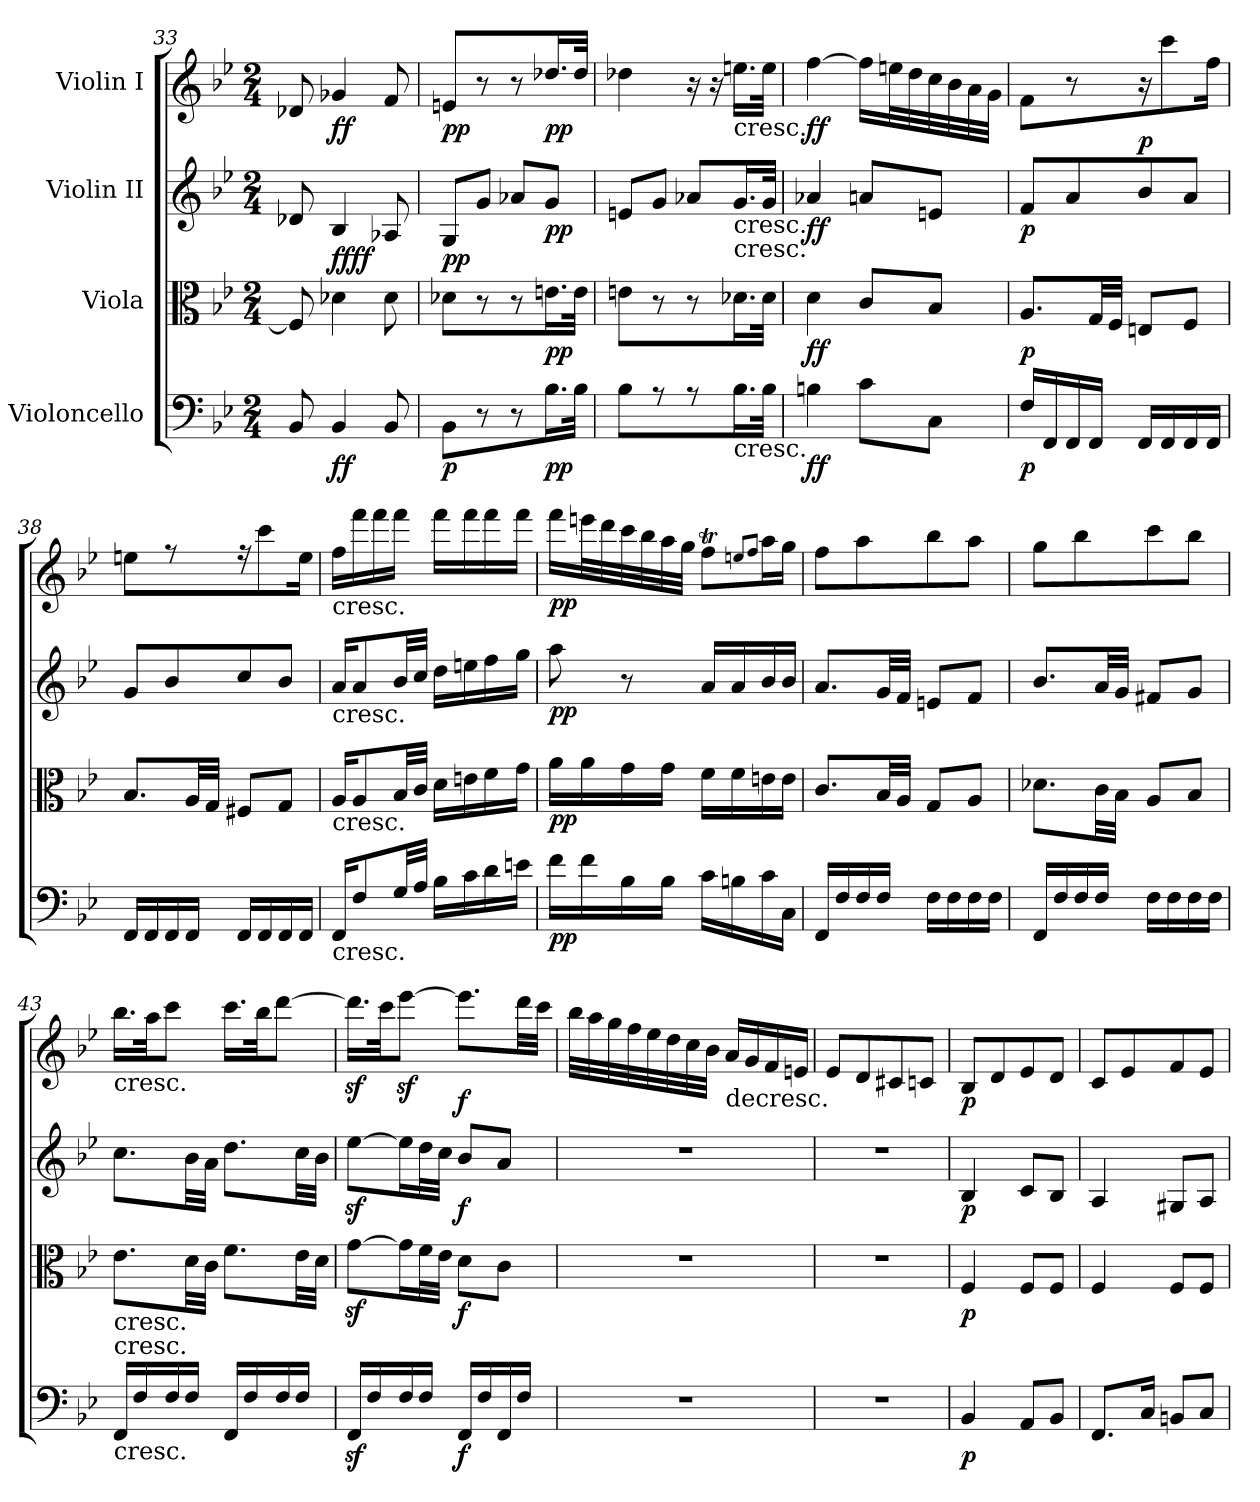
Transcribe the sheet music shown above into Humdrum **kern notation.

**kern	**dynam	**kern	**dynam	**kern	**dynam	**kern	**dynam
*part4	*part4	*part3	*part3	*part2	*part2	*part1	*part1
*staff4	*staff4	*staff3	*staff3	*staff2	*staff2	*staff1	*staff1
*I"Violoncello	*	*I"Viola	*	*I"Violin II	*	*I"Violin I	*
*clefF4	*	*clefC3	*	*clefG2	*	*clefG2	*
*k[b-e-]	*	*k[b-e-]	*	*k[b-e-]	*	*k[b-e-]	*
*M2/4	*	*M2/4	*	*M2/4	*	*M2/4	*
=33	=33	=33	=33	=33	=33	=33	=33
8BB-/	.	8F/]	.	8d-X/	.	8d-X/	.
!	!LO:DY:b	!	!LO:DY:b	!	!	!	!
!	!	!	!LO:DY:n=1:a	!	!	!	!LO:DY:b
4BB-/	ff	4d-X\	ff ff	4B-/	.	4g-X/	ff
8BB-/	.	8d-\	.	8A-X/	.	8f/	.
=34	=34	=34	=34	=34	=34	=34	=34
!	!LO:DY:b	!	!LO:DY:a	!	!	!	!
!	!	!	!LO:DY:n=1:b	!	!	!	!LO:DY:b
!	!	!	!	!	!	!	!LO:DY:n=1:b
8BB-\L	p	8d-X\L	p p	8G/L	.	8en/L	p p
8r	.	8r	.	8g/J	.	8r	.
8r	.	8r	.	8a-X/L	.	8r	.
!	!LO:DY:b	!	!LO:DY:n=2:b	!	!LO:DY:b	!	!LO:DY:n=2:b
16.B-\L	pp	16.en\L	pp	8g/J	pp	16.dd-X/L	pp
32B-\JJk	.	32e\JJk	.	.	.	32dd-/JJk	.
=35	=35	=35	=35	=35	=35	=35	=35
8B-\L	.	8en\L	.	8en/L	.	4dd-X\	.
8r	.	8r	.	8g/J	.	.	.
8r	.	8r	.	8a-X/L	.	16r	.
.	.	.	.	.	.	16r	.
!	!	!	!	!	!	!LO:TX:b:t=cresc.	!
!	!	!	!	!LO:TX:b:t=cresc.	!	!	!
!	!	!	!	!LO:TX:b:t=cresc.	!	!	!
!LO:TX:b:t=cresc.	!	!	!	!	!	!	!
16.B-\L	.	16.d-X\L	.	16.g/L	.	16.een\LL	.
32B-\JJk	.	32d-\JJk	.	32g/JJk	.	32ee\JJk	.
!!LO:PB:g=z
=36	=36	=36	=36	=36	=36	=36	=36
!	!LO:DY:b	!	!LO:DY:b	!	!LO:DY:b	!	!LO:DY:b
4Bn\	ff	4d\	ff	4a-X/	ff	[4ff\	ff
8c\L	.	8c/L	.	8an/L	.	16ff\LL]	.
.	.	.	.	.	.	32een\L	.
.	.	.	.	.	.	32dd\	.
8C\J	.	8B-/J	.	8en/J	.	32cc\	.
.	.	.	.	.	.	32b-\	.
.	.	.	.	.	.	32a\	.
.	.	.	.	.	.	32g\JJJ	.
=37	=37	=37	=37	=37	=37	=37	=37
!	!LO:DY:b	!	!LO:DY:b	!	!LO:DY:b	!	!
16F/LL	p	8.A/L	p	8f/L	p	8f\L	.
16FF/	.	.	.	.	.	.	.
16FF/	.	.	.	8a/	.	8r	.
16FF/JJ	.	32G/LL	.	.	.	.	.
.	.	32F/JJJ	.	.	.	.	.
!	!	!	!	!	!LO:DY:a	!	!
16FF/LL	.	8En/L	.	8b-/	p	16r	.
16FF/	.	.	.	.	.	8ccc\	.
16FF/	.	8F/J	.	8a/J	.	.	.
16FF/JJ	.	.	.	.	.	16ff\Jk	.
=38	=38	=38	=38	=38	=38	=38	=38
16FF/LL	.	8.B-/L	.	8g/L	.	8een\L	.
16FF/	.	.	.	.	.	.	.
16FF/	.	.	.	8b-/	.	8r	.
16FF/JJ	.	32A/LL	.	.	.	.	.
.	.	32G/JJJ	.	.	.	.	.
16FF/LL	.	8F#X/L	.	8cc/	.	16r	.
16FF/	.	.	.	.	.	8ccc\	.
16FF/	.	8G/J	.	8b-/J	.	.	.
16FF/JJ	.	.	.	.	.	16ee\Jk	.
!!LO:LB:g=z
=39	=39	=39	=39	=39	=39	=39	=39
!	!	!	!	!	!	!LO:TX:b:t=cresc.	!
!	!	!	!	!LO:TX:b:t=cresc.	!	!	!
!	!	!LO:TX:b:t=cresc.	!	!	!	!	!
!LO:TX:b:t=cresc.	!	!	!	!	!	!	!
16FF/KL	.	16A/KL	.	16a/KL	.	16ff\LL	.
8F/	.	8A/	.	8a/	.	16fff\	.
.	.	.	.	.	.	16fff\	.
32G/LL	.	32B-/LL	.	32b-/LL	.	16fff\JJ	.
32A/JJJ	.	32c/JJJ	.	32cc/JJJ	.	.	.
16B-\LL	.	16d\LL	.	16dd\LL	.	16fff\LL	.
16c\	.	16en\	.	16een\	.	16fff\	.
16d\	.	16f\	.	16ff\	.	16fff\	.
16en\JJ	.	16g\JJ	.	16gg\JJ	.	16fff\JJ	.
!!LO:PB:g=z
=40	=40	=40	=40	=40	=40	=40	=40
!	!LO:DY:b	!	!	!	!	!	!
!	!LO:DY:n=1:b	!	!LO:DY:b	!	!	!	!
!	!	!	!LO:DY:n=1:b	!	!LO:DY:b	!	!
!	!	!	!	!	!LO:DY:n=1:b	!	!LO:DY:b
!	!	!	!	!	!	!	!LO:DY:n=1:b
16f\LL	p p	16a\LL	p p	8aa\	p p	16fff\LL	p p
16f\	.	16a\	.	.	.	32eeen\L	.
.	.	.	.	.	.	32ddd\	.
16B-\	.	16g\	.	8r	.	32ccc\	.
.	.	.	.	.	.	32bb-\	.
16B-\JJ	.	16g\JJ	.	.	.	32aa\	.
.	.	.	.	.	.	32gg\JJJ	.
16c\LL	.	16f\LL	.	16a/LL	.	8ffT\L	.
16Bn\	.	16f\	.	16a/	.	.	.
.	.	.	.	.	.	8qeen/L	.
.	.	.	.	.	.	8qff/J	.
16c\	.	16en\	.	16b-/	.	16aaTTT\L	.
16C\JJ	.	16e\JJ	.	16b-/JJ	.	16gg\JJ	.
=41	=41	=41	=41	=41	=41	=41	=41
16FF/LL	.	8.c/L	.	8.a/L	.	8ff\L	.
16F/	.	.	.	.	.	.	.
16F/	.	.	.	.	.	8aa\	.
16F/JJ	.	32B-/LL	.	32g/LL	.	.	.
.	.	32A/JJJ	.	32f/JJJ	.	.	.
16F\LL	.	8G/L	.	8en/L	.	8bb-\	.
16F\	.	.	.	.	.	.	.
16F\	.	8A/J	.	8f/J	.	8aa\J	.
16F\JJ	.	.	.	.	.	.	.
=42	=42	=42	=42	=42	=42	=42	=42
16FF/LL	.	8.d-X\L	.	8.b-/L	.	8gg\L	.
16F/	.	.	.	.	.	.	.
16F/	.	.	.	.	.	8bb-\	.
16F/JJ	.	32c\LL	.	32a/LL	.	.	.
.	.	32B-\JJJ	.	32g/JJJ	.	.	.
16F\LL	.	8A/L	.	8f#X/L	.	8ccc\	.
16F\	.	.	.	.	.	.	.
16F\	.	8B-/J	.	8g/J	.	8bb-\J	.
16F\JJ	.	.	.	.	.	.	.
!!LO:LB:g=z
=43	=43	=43	=43	=43	=43	=43	=43
!	!	!	!	!	!	!LO:TX:b:t=cresc.	!
!	!	!LO:TX:b:t=cresc.	!	!	!	!	!
!LO:TX:b:t=cresc.	!	!	!	!	!	!	!
!LO:TX:a:t=cresc.	!	!	!	!	!	!	!
16FF/LL	.	8.e-\L	.	8.cc\L	.	16.bb-\LL	.
16F/	.	.	.	.	.	.	.
.	.	.	.	.	.	32aa\JK	.
16F/	.	.	.	.	.	8ccc\J	.
16F/JJ	.	32d\LL	.	32b-\LL	.	.	.
.	.	32c\JJJ	.	32a\JJJ	.	.	.
16FF/LL	.	8.f\L	.	8.dd\L	.	16.ccc\LL	.
16F/	.	.	.	.	.	.	.
.	.	.	.	.	.	32bb-\JK	.
16F/	.	.	.	.	.	[8ddd\J	.
16F/JJ	.	32e-\LL	.	32cc\LL	.	.	.
.	.	32d\JJJ	.	32b-\JJJ	.	.	.
=44	=44	=44	=44	=44	=44	=44	=44
16FFz</LL	.	[8gz<\L	.	[8ee-z<\L	.	16.dddz<\LL]	.
16F/	.	.	.	.	.	.	.
.	.	.	.	.	.	32ccc\JK	.
16F/	.	16g\L]	.	16ee-\L]	.	[8eee-z<\J	.
16F/JJ	.	32f\L	.	32dd\L	.	.	.
.	.	32e-\JJJ	.	32cc\JJJ	.	.	.
!	!LO:DY:b	!	!LO:DY:b	!	!LO:DY:b	!	!LO:DY:b
16FF/LL	f	8d\L	f	8b-/L	f	8.eee-\L]	f
16F/	.	.	.	.	.	.	.
16FF/	.	8c\J	.	8a/J	.	.	.
16F/JJ	.	.	.	.	.	32ddd\LL	.
.	.	.	.	.	.	32ccc\JJJ	.
=45	=45	=45	=45	=45	=45	=45	=45
2r	.	2r	.	2r	.	32bb-\LLL	.
.	.	.	.	.	.	32aa\	.
.	.	.	.	.	.	32gg\	.
.	.	.	.	.	.	32ff\	.
.	.	.	.	.	.	32ee-\	.
.	.	.	.	.	.	32dd\	.
.	.	.	.	.	.	32cc\	.
.	.	.	.	.	.	32b-\JJJ	.
!	!	!	!	!	!	!LO:TX:b:t=decresc.	!
.	.	.	.	.	.	16a/LL	.
.	.	.	.	.	.	16g/	.
.	.	.	.	.	.	16f/	.
.	.	.	.	.	.	16en/JJ	.
!!LO:PB:g=z
=46	=46	=46	=46	=46	=46	=46	=46
2r	.	2r	.	2r	.	8e-/L	.
.	.	.	.	.	.	8d/	.
.	.	.	.	.	.	8c#X/	.
.	.	.	.	.	.	8cn/J	.
!!LO:PB:g=z
=47	=47	=47	=47	=47	=47	=47	=47
!	!LO:DY:b	!	!LO:DY:b	!	!LO:DY:b	!	!LO:DY:b
4BB-/	p	4F/	p	4B-/	p	8B-/L	p
.	.	.	.	.	.	8d/	.
8AA/L	.	8F/L	.	8c/L	.	8e-/	.
8BB-/J	.	8F/J	.	8B-/J	.	8d/J	.
=48	=48	=48	=48	=48	=48	=48	=48
8.FF/L	.	4F/	.	4A/	.	8c/L	.
.	.	.	.	.	.	8e-/	.
16C/Jk	.	.	.	.	.	.	.
8BBn/L	.	8F/L	.	8G#X/L	.	8f/	.
8C/J	.	8F/J	.	8A/J	.	8e-/J	.
=	=	=	=	=	=	=	=
*-	*-	*-	*-	*-	*-	*-	*-
